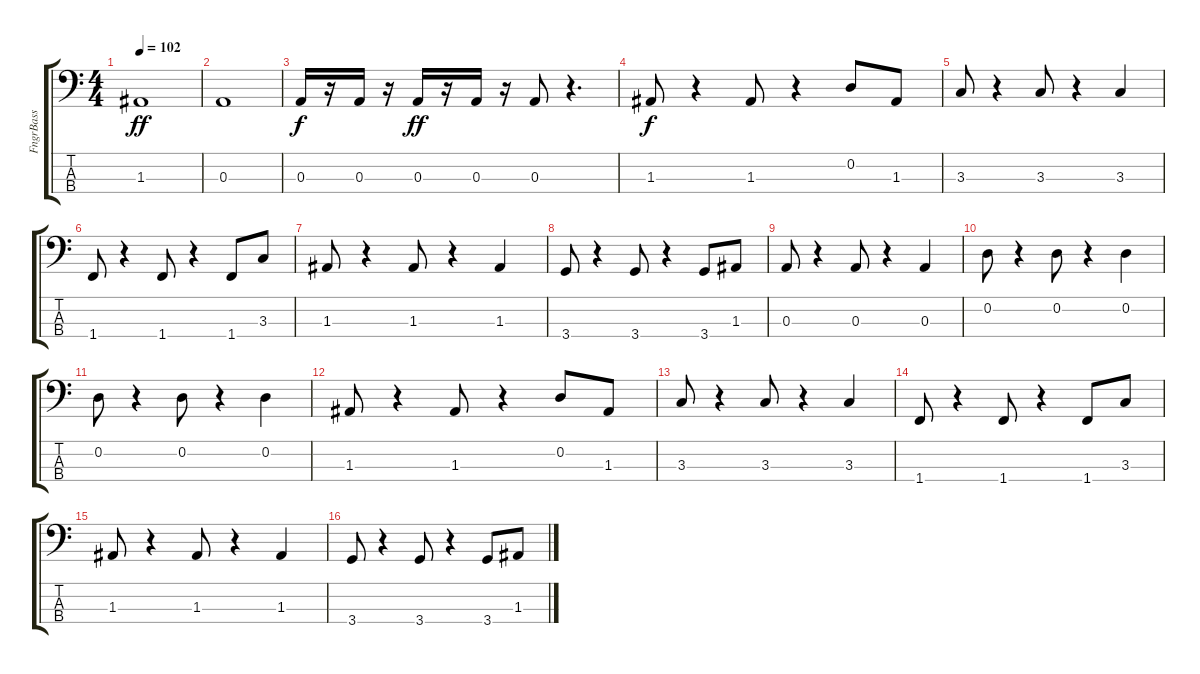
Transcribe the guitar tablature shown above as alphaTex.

\track ("FngrBass" "FngrBass") {instrument electricbassfinger}
\staff {score tabs}
\tuning (G2 D2 A1 E1) {hide}
\ts (4 4)
\tempo 102
\clef f4
\ks c
1.3.1{dy ff} |
0.3.1 |
0.3.16{dy f} r.16 0.3.16 r.16 0.3.16{dy ff} r.16 0.3.16 r.16 0.3.8 r.4{d} |
1.3.8{dy f} r.4 1.3.8 r.4 0.2.8 1.3.8 |
3.3.8 r.4 3.3.8 r.4 3.3.4 |
1.4.8 r.4 1.4.8 r.4 1.4.8 3.3.8 |
1.3.8 r.4 1.3.8 r.4 1.3.4 |
3.4.8 r.4 3.4.8 r.4 3.4.8 1.3.8 |
0.3.8 r.4 0.3.8 r.4 0.3.4 |
0.2.8 r.4 0.2.8 r.4 0.2.4 |
0.2.8 r.4 0.2.8 r.4 0.2.4 |
1.3.8 r.4 1.3.8 r.4 0.2.8 1.3.8 |
3.3.8 r.4 3.3.8 r.4 3.3.4 |
1.4.8 r.4 1.4.8 r.4 1.4.8 3.3.8 |
1.3.8 r.4 1.3.8 r.4 1.3.4 |
3.4.8 r.4 3.4.8 r.4 3.4.8 1.3.8
